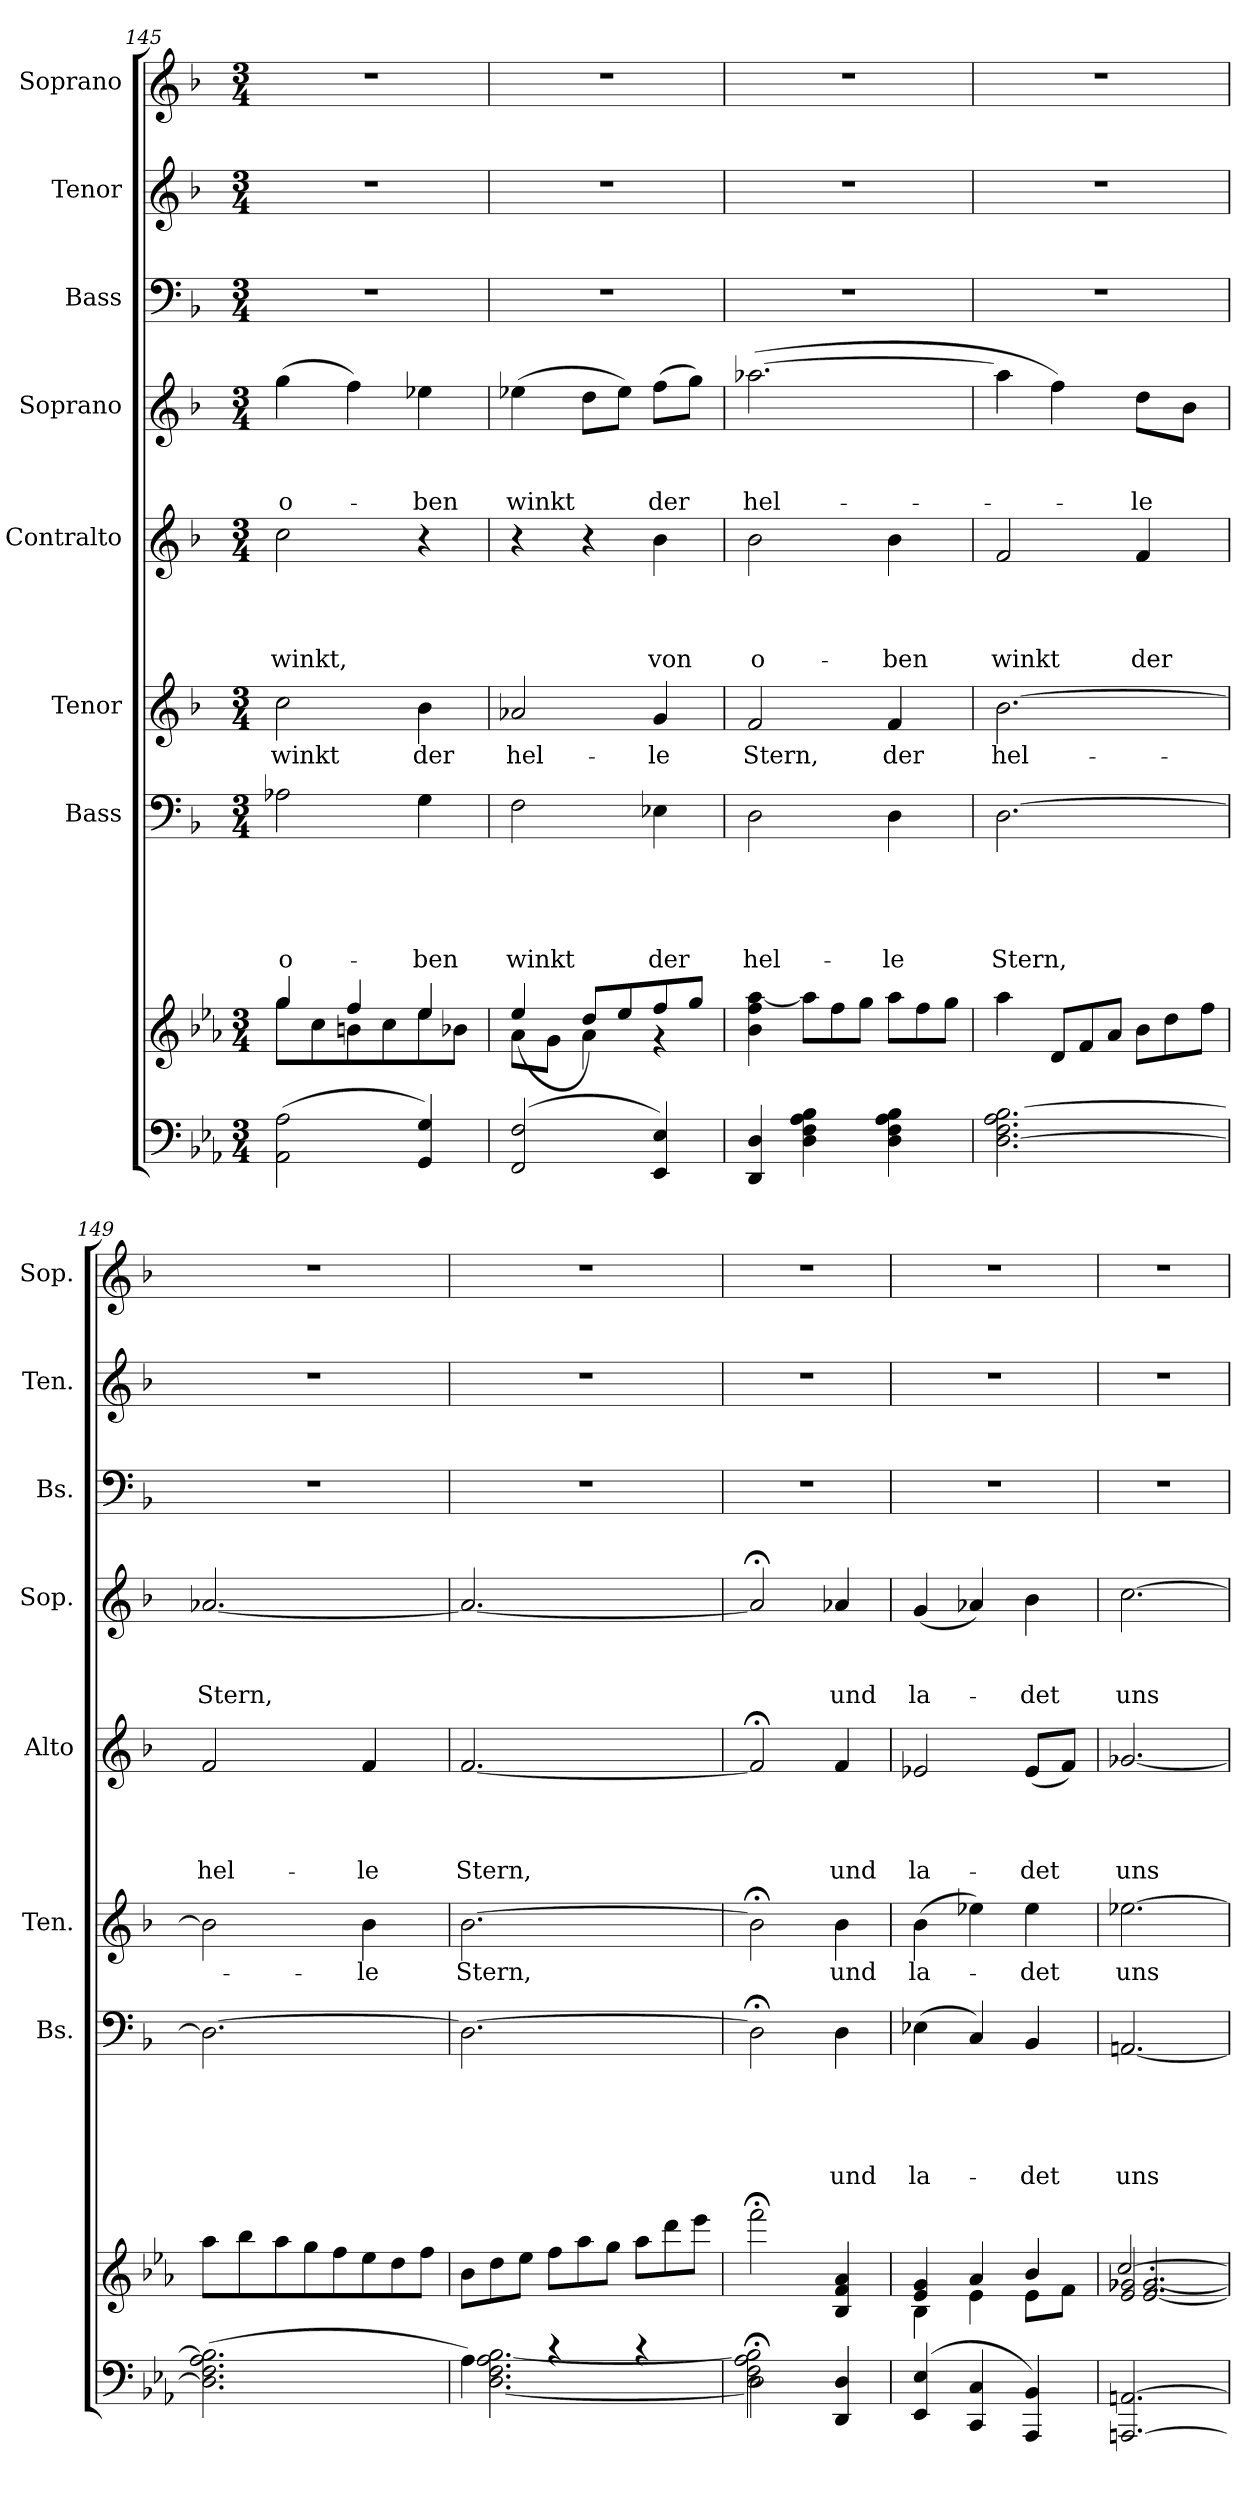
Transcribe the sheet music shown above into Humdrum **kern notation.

**kern	**kern	**kern	**text	**text	**text	**text	**text	**kern	**text	**kern	**text	**text	**text	**text	**kern	**text	**text	**text	**kern	**kern	**kern
*part9	*part8	*part7	*part7	*part7	*part7	*part7	*part7	*part6	*part6	*part5	*part5	*part5	*part5	*part5	*part4	*part4	*part4	*part4	*part3	*part2	*part1
*staff9	*staff8	*staff7	*staff7	*staff7	*staff7	*staff7	*staff7	*staff6	*staff6	*staff5	*staff5	*staff5	*staff5	*staff5	*staff4	*staff4	*staff4	*staff4	*staff3	*staff2	*staff1
*	*	*I"Bass	*	*	*	*	*	*I"Tenor	*	*I"Contralto	*	*	*	*	*I"Soprano	*	*	*	*I"Bass	*I"Tenor	*I"Soprano
*	*	*I'Bs.	*	*	*	*	*	*I'Ten.	*	*I'Alto	*	*	*	*	*I'Sop.	*	*	*	*I'Bs.	*I'Ten.	*I'Sop.
*clefF4	*clefG2	*clefF4	*	*	*	*	*	*clefG2	*	*clefG2	*	*	*	*	*clefG2	*	*	*	*clefF4	*clefG2	*clefG2
*	*	*	*	*	*	*	*	*ITrd7c12	*	*	*	*	*	*	*	*	*	*	*	*ITrd7c12	*
*k[b-e-a-]	*k[b-e-a-]	*k[b-]	*	*	*	*	*	*k[b-]	*	*k[b-]	*	*	*	*	*k[b-]	*	*	*	*k[b-]	*k[b-]	*k[b-]
*E-:	*E-:	*F:	*	*	*	*	*	*F:	*	*F:	*	*	*	*	*F:	*	*	*	*F:	*F:	*F:
*M3/4	*M3/4	*M3/4	*	*	*	*	*	*M3/4	*	*M3/4	*	*	*	*	*M3/4	*	*	*	*M3/4	*M3/4	*M3/4
=145	=145	=145	=145	=145	=145	=145	=145	=145	=145	=145	=145	=145	=145	=145	=145	=145	=145	=145	=145	=145	=145
*^	*^	*	*	*	*	*	*	*	*	*	*	*	*	*	*	*	*	*	*	*	*
*	*	*	*^	*	*	*	*	*	*	*	*	*	*	*	*	*	*	*	*	*	*	*	*
*	*	*	*	*^	*	*	*	*	*	*	*	*	*	*	*	*	*	*	*	*	*	*	*	*
!	!	!	!	!	!	!	!	!	!	!	!LO:LY:b	!	!LO:LY:b	!	!	!	!	!LO:LY:b	!	!	!	!LO:LY:b	!	!	!
(>2AA-\ 2A-\	2.ryy	2.ryy	2.ryy	8gg\L	4gg/	2A-\	.	.	.	.	o-	2c\	winkt	2cc\	.	.	.	winkt,	(>4gg\	.	.	o-	2.r	2.r	2.r
.	.	.	.	8cc\	.	.	.	.	.	.	.	.	.	.	.	.	.	.	.	.	.	.	.	.	.
.	.	.	.	8bn\	4ff/	.	.	.	.	.	.	.	.	.	.	.	.	.	4ff\)	.	.	.	.	.	.
.	.	.	.	8cc\	.	.	.	.	.	.	.	.	.	.	.	.	.	.	.	.	.	.	.	.	.
!	!	!	!	!	!	!	!	!	!	!	!LO:LY:b	!	!LO:LY:b	!	!	!	!	!	!	!	!	!LO:LY:b	!	!	!
4GG/ 4G/)	.	.	.	8ee-\	4ee-/	4G\	.	.	.	.	-ben	4B-\	der	4r	.	.	.	.	4ee-\	.	.	-ben	.	.	.
.	.	.	.	8b-X\J	.	.	.	.	.	.	.	.	.	.	.	.	.	.	.	.	.	.	.	.	.
=146	=146	=146	=146	=146	=146	=146	=146	=146	=146	=146	=146	=146	=146	=146	=146	=146	=146	=146	=146	=146	=146	=146	=146	=146	=146
!	!	!	!	!	!	!	!	!	!	!	!LO:LY:b	!	!LO:LY:b	!	!	!	!	!	!	!	!	!LO:LY:b	!	!	!
(<2FF/ 2F/	2.ryy	2.ryy	2.ryy	8a-\L	(>4ee-/	2F\	.	.	.	.	winkt	2A-/	hel-	4r	.	.	.	.	(>4ee-\	.	.	winkt	2.r	2.r	2.r
.	.	.	.	8g\J	.	.	.	.	.	.	.	.	.	.	.	.	.	.	.	.	.	.	.	.	.
.	.	.	.	4a-\	8dd/L)	.	.	.	.	.	.	.	.	4r	.	.	.	.	8dd\L	.	.	.	.	.	.
.	.	.	.	.	8ee-/	.	.	.	.	.	.	.	.	.	.	.	.	.	8ee-\J)	.	.	.	.	.	.
!	!	!	!	!	!	!	!	!	!	!	!LO:LY:b	!	!LO:LY:b	!	!	!	!	!LO:LY:b	!	!	!	!LO:LY:b	!	!	!
4EE-/ 4E-/)	.	.	.	4rg	8ff/	4E-\	.	.	.	.	der	4G/	-le	4b-\	.	.	.	von	(>8ff\L	.	.	der	.	.	.
.	.	.	.	.	8gg/J	.	.	.	.	.	.	.	.	.	.	.	.	.	8gg\J)	.	.	.	.	.	.
=147	=147	=147	=147	=147	=147	=147	=147	=147	=147	=147	=147	=147	=147	=147	=147	=147	=147	=147	=147	=147	=147	=147	=147	=147	=147
!	!	!	!	!	!	!	!	!	!	!	!LO:LY:b	!	!LO:LY:b	!	!	!	!	!LO:LY:b	!	!	!	!LO:LY:b	!	!	!
4DD/ 4D/	2.ryy	2.ryy	2.ryy	2.ryy	4b-\ 4ff\ [>4aa-\	2D\	.	.	.	.	hel-	2F/	Stern,	2b-\	.	.	.	o-	(>[>2.aa-\	.	.	hel-	2.r	2.r	2.r
*	*	*	*	*	*Xtuplet	*	*	*	*	*	*	*	*	*	*	*	*	*	*	*	*	*	*	*	*
4D\ 4F\ 4A-\ 4B-\	.	.	.	.	12aa-\L]	.	.	.	.	.	.	.	.	.	.	.	.	.	.	.	.	.	.	.	.
.	.	.	.	.	12ff\	.	.	.	.	.	.	.	.	.	.	.	.	.	.	.	.	.	.	.	.
.	.	.	.	.	12gg\J	.	.	.	.	.	.	.	.	.	.	.	.	.	.	.	.	.	.	.	.
!	!	!	!	!	!	!	!	!	!	!	!LO:LY:b	!	!LO:LY:b	!	!	!	!	!LO:LY:b	!	!	!	!	!	!	!
4D\ 4F\ 4A-\ 4B-\	.	.	.	.	12aa-\L	4D\	.	.	.	.	-le	4F/	der	4b-\	.	.	.	-ben	.	.	.	.	.	.	.
.	.	.	.	.	12ff\	.	.	.	.	.	.	.	.	.	.	.	.	.	.	.	.	.	.	.	.
.	.	.	.	.	12gg\J	.	.	.	.	.	.	.	.	.	.	.	.	.	.	.	.	.	.	.	.
!!LO:PB:g=z
=148	=148	=148	=148	=148	=148	=148	=148	=148	=148	=148	=148	=148	=148	=148	=148	=148	=148	=148	=148	=148	=148	=148	=148	=148	=148
!	!	!	!	!	!	!	!	!	!	!	!LO:LY:b	!	!LO:LY:b	!	!	!	!	!LO:LY:b	!	!	!	!	!	!	!
[<2.D\ 2.F\ 2.A-\ [>2.B-\	2.ryy	2.ryy	2.ryy	2.ryy	4aa-\	[>2.D\	.	.	.	.	Stern,	[>2.B-\	hel-	2f/	.	.	.	winkt	4aa-\]	.	.	.	2.r	2.r	2.r
.	.	.	.	.	12d/L	.	.	.	.	.	.	.	.	.	.	.	.	.	4ff\)	.	.	.	.	.	.
.	.	.	.	.	12f/	.	.	.	.	.	.	.	.	.	.	.	.	.	.	.	.	.	.	.	.
.	.	.	.	.	12a-/J	.	.	.	.	.	.	.	.	.	.	.	.	.	.	.	.	.	.	.	.
!	!	!	!	!	!	!	!	!	!	!	!	!	!	!	!	!	!	!LO:LY:b	!	!	!	!LO:LY:b	!	!	!
.	.	.	.	.	12b-\L	.	.	.	.	.	.	.	.	4f/	.	.	.	der	8dd\L	.	.	-le	.	.	.
.	.	.	.	.	12dd\	.	.	.	.	.	.	.	.	.	.	.	.	.	.	.	.	.	.	.	.
.	.	.	.	.	.	.	.	.	.	.	.	.	.	.	.	.	.	.	8b-\J	.	.	.	.	.	.
.	.	.	.	.	12ff\J	.	.	.	.	.	.	.	.	.	.	.	.	.	.	.	.	.	.	.	.
=149	=149	=149	=149	=149	=149	=149	=149	=149	=149	=149	=149	=149	=149	=149	=149	=149	=149	=149	=149	=149	=149	=149	=149	=149	=149
!	!	!	!	!	!	!	!	!	!	!	!	!	!	!	!	!	!	!LO:LY:b	!	!	!	!LO:LY:b	!	!	!
(>2.D\] 2.F\ 2.A-\ 2.B-\]	2.ryy	2.ryy	2.ryy	2.ryy	8aa-\L	2.D\_	.	.	.	.	.	2B-\]	.	2f/	.	.	.	hel-	[<2.a-/	.	.	Stern,	2.r	2.r	2.r
.	.	.	.	.	8bb-\	.	.	.	.	.	.	.	.	.	.	.	.	.	.	.	.	.	.	.	.
.	.	.	.	.	12aa-\	.	.	.	.	.	.	.	.	.	.	.	.	.	.	.	.	.	.	.	.
.	.	.	.	.	12gg\	.	.	.	.	.	.	.	.	.	.	.	.	.	.	.	.	.	.	.	.
.	.	.	.	.	12ff\	.	.	.	.	.	.	.	.	.	.	.	.	.	.	.	.	.	.	.	.
!	!	!	!	!	!	!	!	!	!	!	!	!	!LO:LY:b	!	!	!	!	!LO:LY:b	!	!	!	!	!	!	!
.	.	.	.	.	12ee-\	.	.	.	.	.	.	4B-\	-le	4f/	.	.	.	-le	.	.	.	.	.	.	.
.	.	.	.	.	12dd\	.	.	.	.	.	.	.	.	.	.	.	.	.	.	.	.	.	.	.	.
.	.	.	.	.	12ff\J	.	.	.	.	.	.	.	.	.	.	.	.	.	.	.	.	.	.	.	.
=150	=150	=150	=150	=150	=150	=150	=150	=150	=150	=150	=150	=150	=150	=150	=150	=150	=150	=150	=150	=150	=150	=150	=150	=150	=150
!	!	!	!	!	!	!	!	!	!	!	!	!	!LO:LY:b	!	!	!	!	!LO:LY:b	!	!	!	!	!	!	!
4A-\)	[<2.D\ 2.F\ 2.A-\ [>2.B-\	2.ryy	2.ryy	2.ryy	12b-\L	2.D\_	.	.	.	.	.	[>2.B-\	Stern,	[<2.f/	.	.	.	Stern,	2.a-/_	.	.	.	2.r	2.r	2.r
.	.	.	.	.	12dd\	.	.	.	.	.	.	.	.	.	.	.	.	.	.	.	.	.	.	.	.
.	.	.	.	.	12ee-\J	.	.	.	.	.	.	.	.	.	.	.	.	.	.	.	.	.	.	.	.
4rc	.	.	.	.	12ff\L	.	.	.	.	.	.	.	.	.	.	.	.	.	.	.	.	.	.	.	.
.	.	.	.	.	12aa-\	.	.	.	.	.	.	.	.	.	.	.	.	.	.	.	.	.	.	.	.
.	.	.	.	.	12gg\J	.	.	.	.	.	.	.	.	.	.	.	.	.	.	.	.	.	.	.	.
4rc	.	.	.	.	12aa-\L	.	.	.	.	.	.	.	.	.	.	.	.	.	.	.	.	.	.	.	.
.	.	.	.	.	12ddd\	.	.	.	.	.	.	.	.	.	.	.	.	.	.	.	.	.	.	.	.
.	.	.	.	.	12eee-\J	.	.	.	.	.	.	.	.	.	.	.	.	.	.	.	.	.	.	.	.
=151	=151	=151	=151	=151	=151	=151	=151	=151	=151	=151	=151	=151	=151	=151	=151	=151	=151	=151	=151	=151	=151	=151	=151	=151	=151
2D;<\	2D\] 2F\ 2A-\ 2B-\]	2.ryy	2.ryy	2.ryy	2fff;<\	2D;<\]	.	.	.	.	.	2B-;<\]	.	2f;</]	.	.	.	.	2a-;</]	.	.	.	2.r	2.r	2.r
!	!	!	!	!	!	!	!	!	!	!	!LO:LY:b	!	!LO:LY:b	!	!	!	!	!LO:LY:b	!	!	!	!LO:LY:b	!	!	!
4DD/ 4D/	4ryy	.	.	.	4B-/ 4f/ 4a-/	4D\	.	.	.	.	und	4B-\	und	4f/	.	.	.	und	4a-/	.	.	und	.	.	.
=152	=152	=152	=152	=152	=152	=152	=152	=152	=152	=152	=152	=152	=152	=152	=152	=152	=152	=152	=152	=152	=152	=152	=152	=152	=152
!	!	!	!	!	!	!	!	!	!	!	!LO:LY:b	!	!LO:LY:b	!	!	!	!	!LO:LY:b	!	!	!	!LO:LY:b	!	!	!
(<4EE-/ 4E-/	2.ryy	2.ryy	2.ryy	4B-\	4e-/ 4g/	(>4E-\	.	.	.	.	la-	(>4B-\	la-	2e-/	.	.	.	la-	(<4g/	.	.	la-	2.r	2.r	2.r
4CC/ 4C/	.	.	.	4e-\	4a-/	4C/)	.	.	.	.	.	4e-\)	.	.	.	.	.	.	4a-/)	.	.	.	.	.	.
!	!	!	!	!	!	!	!	!	!	!	!LO:LY:b	!	!LO:LY:b	!	!	!	!	!LO:LY:b	!	!	!	!LO:LY:b	!	!	!
4AAA-/ 4BB-/)	.	.	.	8e-\L	4b-/	4BB-/	.	.	.	.	-det	4e-\	-det	(<8e-/L	.	.	.	-det	4b-\	.	.	-det	.	.	.
.	.	.	.	8f\J	.	.	.	.	.	.	.	.	.	8f/J)	.	.	.	.	.	.	.	.	.	.	.
=153	=153	=153	=153	=153	=153	=153	=153	=153	=153	=153	=153	=153	=153	=153	=153	=153	=153	=153	=153	=153	=153	=153	=153	=153	=153
!	!	!	!	!	!	!	!	!	!	!	!LO:LY:b	!	!LO:LY:b	!	!	!	!	!LO:LY:b	!	!	!	!LO:LY:b	!	!	!
[<2.AAAn/ [>2.AAn/	2.ryy	2.ryy	2.e-/ [>2.g-X/	[>2.cc/	[<2.e-/ 2.g-X/	[<2.AAn/	.	.	.	.	uns	[>2.e-\	uns	[<2.g-X/	.	.	.	uns	[>2.cc\	.	.	uns	2.r	2.r	2.r
*v	*v	*	*	*	*	*	*	*	*	*	*	*	*	*	*	*	*	*	*	*	*	*	*	*	*
*	*v	*v	*v	*v	*	*	*	*	*	*	*	*	*	*	*	*	*	*	*	*	*	*	*	*
=	=	=	=	=	=	=	=	=	=	=	=	=	=	=	=	=	=	=	=	=	=
*-	*-	*-	*-	*-	*-	*-	*-	*-	*-	*-	*-	*-	*-	*-	*-	*-	*-	*-	*-	*-	*-
